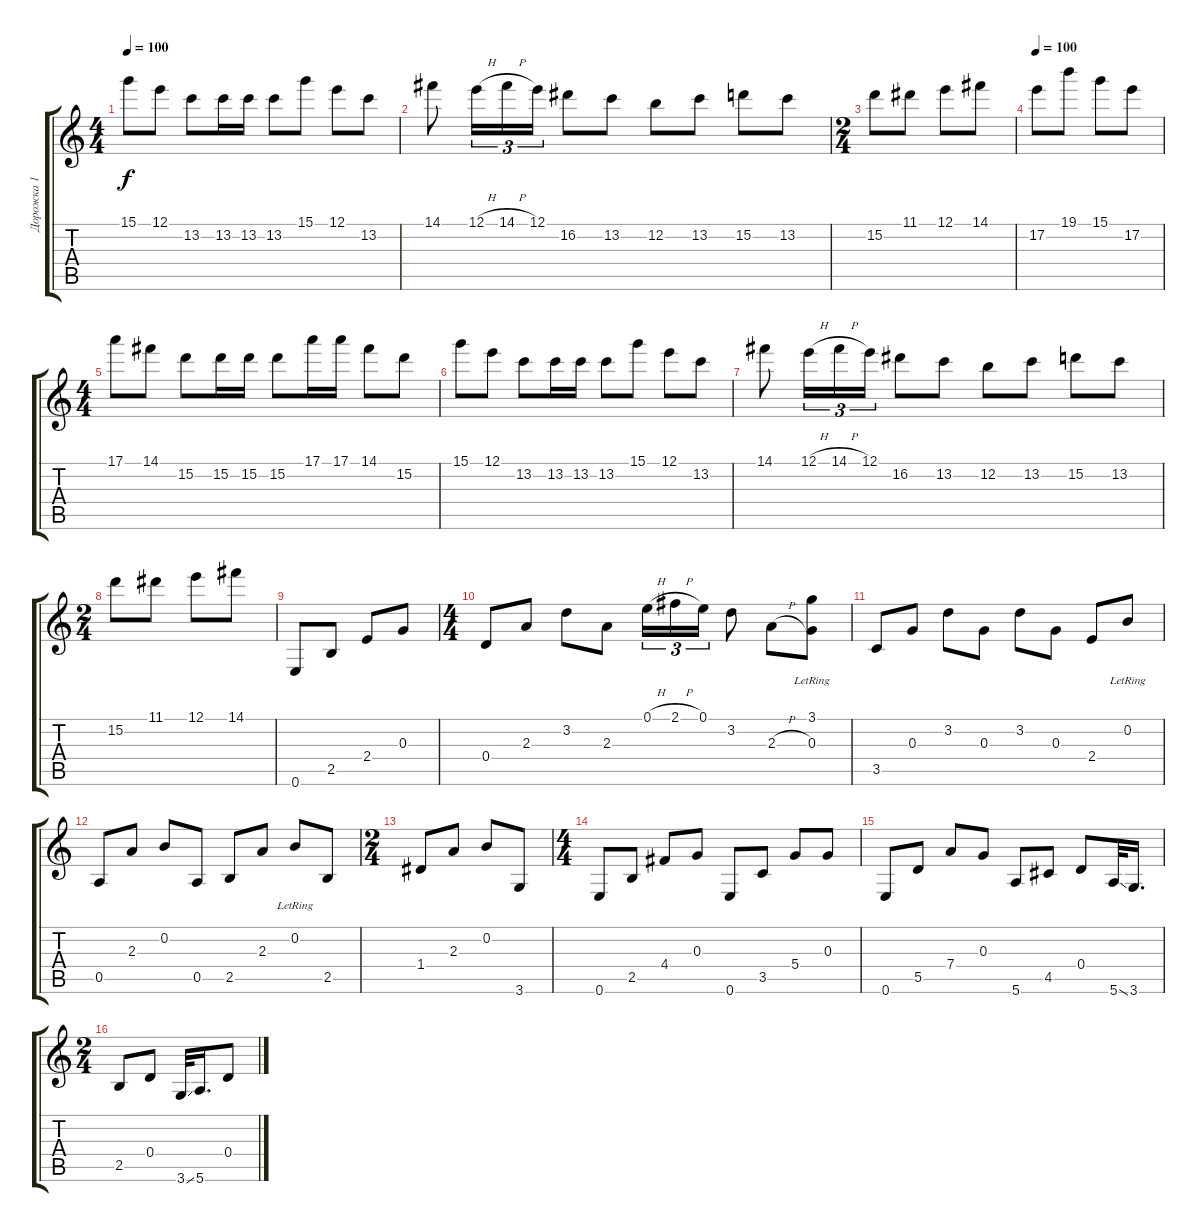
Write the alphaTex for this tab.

\track ("Дорожка 1" "Дорожка 1") {instrument distortionguitar}
\staff {score tabs}
\tuning (E4 B3 G3 D3 A2 E2) {hide}
\ts (4 4)
\tempo 100
\clef g2
\ks c
15.1.8{dy f} 12.1.8 13.2.8 13.2.16 13.2.16 13.2.8 15.1.8 12.1.8 13.2.8 |
14.1.8 12.1{h}.16{tu (3 2)} 14.1{h}.16{tu (3 2)} 12.1.16{tu (3 2)} 16.2.8 13.2.8 12.2.8 13.2.8 15.2.8 13.2.8 |
\ts (2 4)
15.2.8 11.1.8 12.1.8 14.1.8 |
\tempo 100
17.2.8 19.1.8 15.1.8 17.2.8 |
\ts (4 4)
17.1.8 14.1.8 15.2.8 15.2.16 15.2.16 15.2.8 17.1.16 17.1.16 14.1.8 15.2.8 |
15.1.8 12.1.8 13.2.8 13.2.16 13.2.16 13.2.8 15.1.8 12.1.8 13.2.8 |
14.1.8 12.1{h}.16{tu (3 2)} 14.1{h}.16{tu (3 2)} 12.1.16{tu (3 2)} 16.2.8 13.2.8 12.2.8 13.2.8 15.2.8 13.2.8 |
\ts (2 4)
15.2.8 11.1.8 12.1.8 14.1.8 |
0.6.8 2.5.8 2.4.8 0.3.8 |
\ts (4 4)
0.4.8 2.3.8 3.2.8 2.3.8 0.1{h}.16{tu (3 2)} 2.1{h}.16{tu (3 2)} 0.1.16{tu (3 2)} 3.2.8 2.3{h}.8 (3.1 0.3{lr}).8 |
3.5.8 0.3.8 3.2.8 0.3.8 3.2.8 0.3.8 2.4.8 0.2{lr}.8 |
0.5.8 2.3.8 0.2.8 0.5.8 2.5.8 2.3.8 0.2{lr}.8 2.5.8 |
\ts (2 4)
1.4.8 2.3.8 0.2.8 3.6.8 |
\ts (4 4)
0.6.8 2.5.8 4.4.8 0.3.8 0.6.8 3.5.8 5.4.8 0.3.8 |
0.6.8 5.5.8 7.4.8 0.3.8 5.6.8 4.5.8 0.4.8 5.6{ss}.32 3.6.16{d} |
\ts (2 4)
2.5.8 0.4.8 3.6{ss}.32 5.6.16{d} 0.4.8
